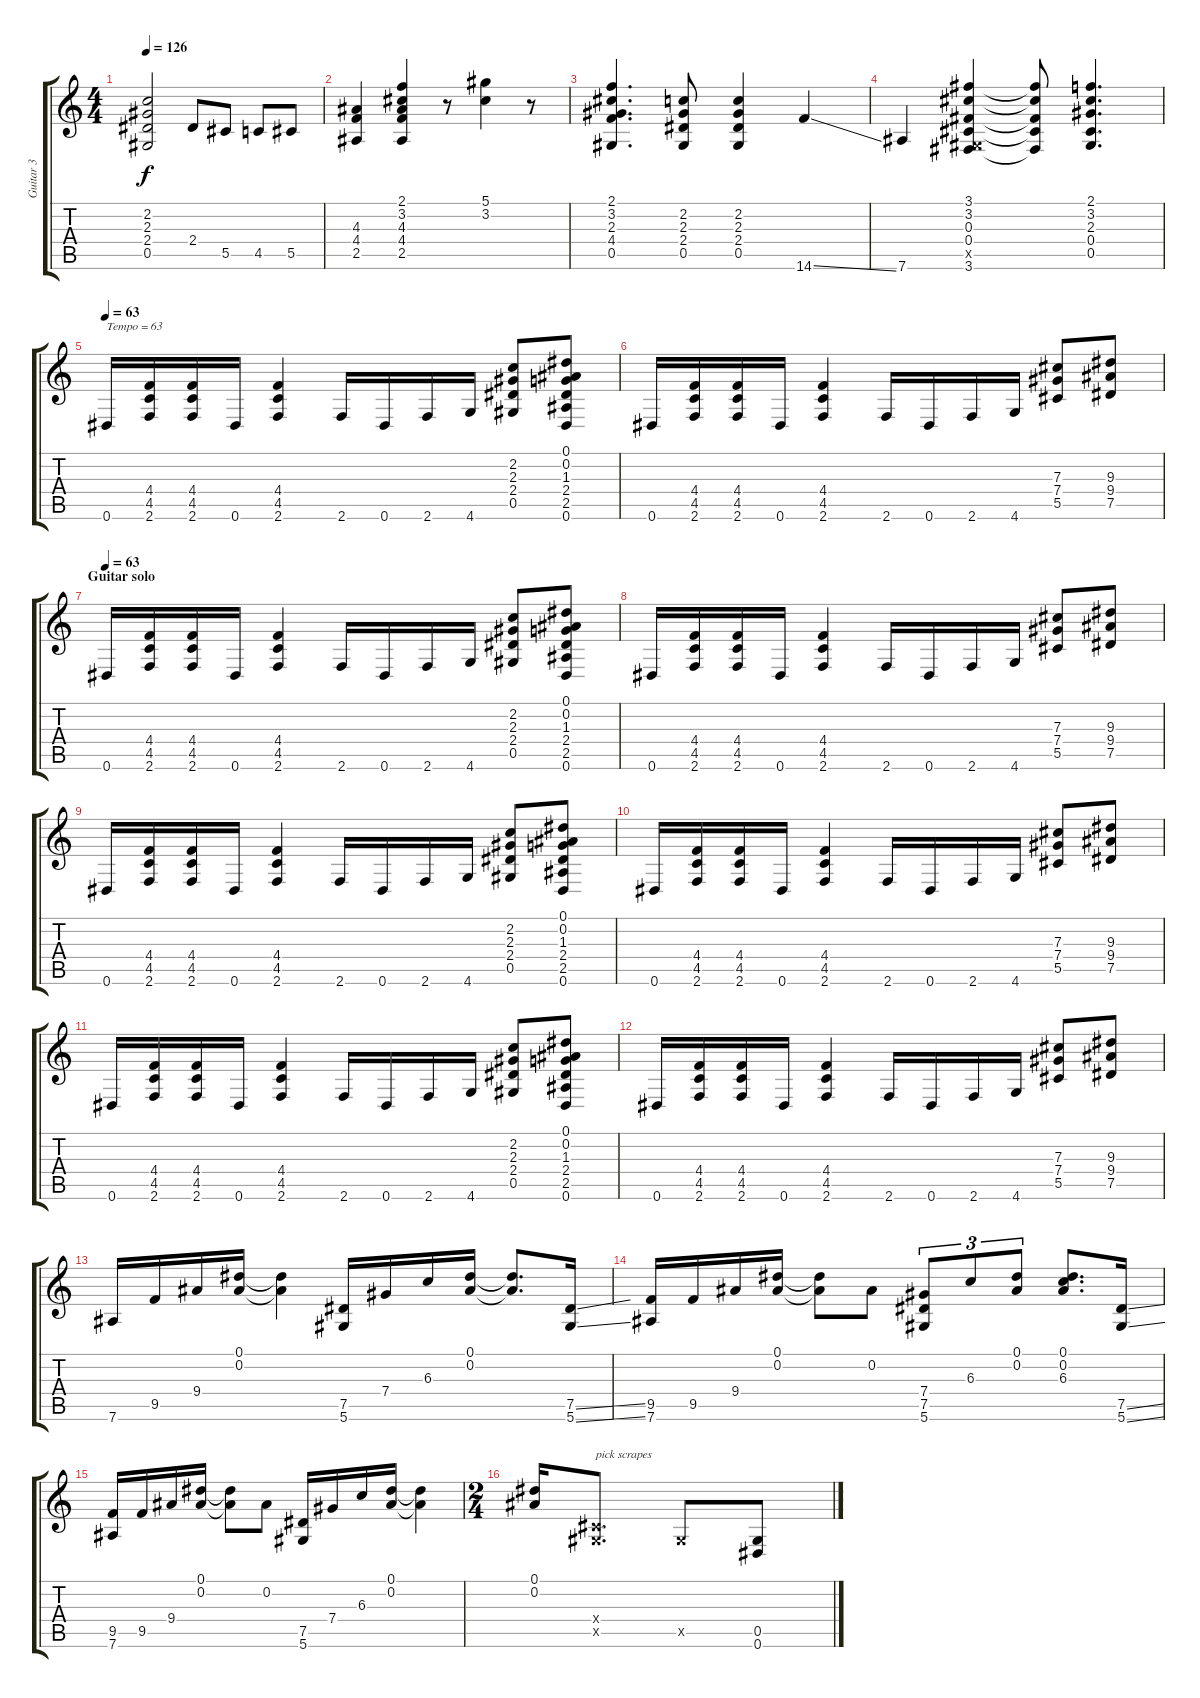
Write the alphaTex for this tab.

\track ("Guitar 3" "Guitar 3") {instrument distortionguitar}
\staff {score tabs}
\tuning (Eb4 Bb3 Gb3 Db3 Ab2 Eb2) {hide}
\ts (4 4)
\tempo 126
\clef g2
\ks c
(2.2{t} 2.3{t} 2.4{t} 0.5{t}).2{dy f} 2.4.8 5.5.8 4.5.8 5.5.8 |
(4.3 4.4 2.5).4 (2.1 3.2 4.3 4.4 2.5).4 r.8 (5.1 3.2).4 r.8 |
(2.1 3.2 2.3 4.4 0.5).4{d} (2.2 2.3 2.4 0.5).8 (2.2 2.3 2.4 0.5).4 14.6{ss}.4 |
7.6.4 (3.1 3.2 0.3 0.4 0.5{x} 3.6).4 (3.1{t} 3.2{t} 0.3{t} 0.4{t} 3.6{t}).8 (2.1 3.2 2.3 0.4 0.5).4{d} |
\tempo 63
0.6.16{txt "Tempo = 63"} (4.4 4.5 2.6).16 (4.4 4.5 2.6).16 0.6.16 (4.4 4.5 2.6).4 2.6.16 0.6.16 2.6.16 4.6.16 (2.2 2.3 2.4 0.5).8 (0.1 0.2 1.3 2.4 2.5 0.6).8 |
0.6.16 (4.4 4.5 2.6).16 (4.4 4.5 2.6).16 0.6.16 (4.4 4.5 2.6).4 2.6.16 0.6.16 2.6.16 4.6.16 (7.3 7.4 5.5).8 (9.3 9.4 7.5).8 |
\section ("" "Guitar solo")
\tempo 63
0.6.16 (4.4 4.5 2.6).16 (4.4 4.5 2.6).16 0.6.16 (4.4 4.5 2.6).4 2.6.16 0.6.16 2.6.16 4.6.16 (2.2 2.3 2.4 0.5).8 (0.1 0.2 1.3 2.4 2.5 0.6).8 |
0.6.16 (4.4 4.5 2.6).16 (4.4 4.5 2.6).16 0.6.16 (4.4 4.5 2.6).4 2.6.16 0.6.16 2.6.16 4.6.16 (7.3 7.4 5.5).8 (9.3 9.4 7.5).8 |
0.6.16 (4.4 4.5 2.6).16 (4.4 4.5 2.6).16 0.6.16 (4.4 4.5 2.6).4 2.6.16 0.6.16 2.6.16 4.6.16 (2.2 2.3 2.4 0.5).8 (0.1 0.2 1.3 2.4 2.5 0.6).8 |
0.6.16 (4.4 4.5 2.6).16 (4.4 4.5 2.6).16 0.6.16 (4.4 4.5 2.6).4 2.6.16 0.6.16 2.6.16 4.6.16 (7.3 7.4 5.5).8 (9.3 9.4 7.5).8 |
0.6.16 (4.4 4.5 2.6).16 (4.4 4.5 2.6).16 0.6.16 (4.4 4.5 2.6).4 2.6.16 0.6.16 2.6.16 4.6.16 (2.2 2.3 2.4 0.5).8 (0.1 0.2 1.3 2.4 2.5 0.6).8 |
0.6.16 (4.4 4.5 2.6).16 (4.4 4.5 2.6).16 0.6.16 (4.4 4.5 2.6).4 2.6.16 0.6.16 2.6.16 4.6.16 (7.3 7.4 5.5).8 (9.3 9.4 7.5).8 |
7.6.16 9.5.16 9.4.16 (0.1 0.2).16 (0.1{t} 0.2{t}).4 (7.5 5.6).16 7.4.16 6.3.16 (0.1 0.2).16 (0.1{t} 0.2{t}).8{d} (7.5{ss} 5.6{ss}).16 |
(9.5 7.6).16 9.5.16 9.4.16 (0.1 0.2).16 (0.1{t} 0.2{t}).8 0.2.8 (7.4 7.5 5.6).8{tu (3 2)} 6.3.8{tu (3 2)} (0.1 0.2).8{tu (3 2)} (0.1 0.2 6.3).8{d} (7.5{ss} 5.6{ss}).16 |
(9.5 7.6).16 9.5.16 9.4.16 (0.1 0.2).16 (0.1{t} 0.2{t}).8 0.2.8 (7.5 5.6).16 7.4.16 6.3.16 (0.1 0.2).16 (0.1{t} 0.2{t}).4 |
\ts (2 4)
(0.1 0.2).16 (0.4{x} 0.5{x}).8{d txt "pick scrapes"} 0.5{x}.8 (0.5 0.6).8
